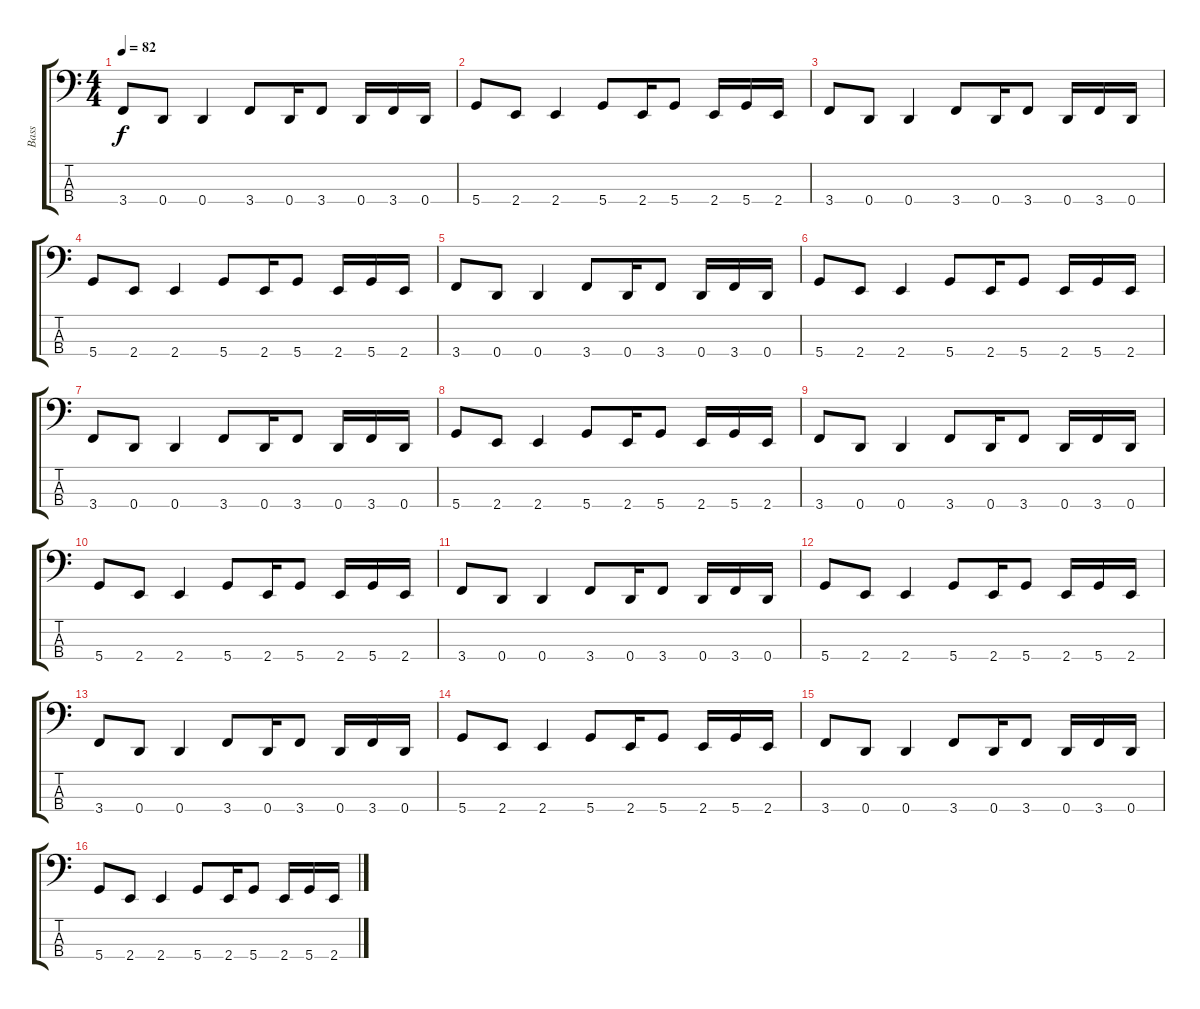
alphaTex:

\track ("Bass " "Bass ") {instrument electricbassfinger}
\staff {score tabs}
\tuning (G2 D2 A1 D1) {hide}
\ts (4 4)
\tempo 82
\clef f4
\ks c
3.4.8{dy f} 0.4.8 0.4.4 3.4.8 0.4.16 3.4.8 0.4.16 3.4.16 0.4.16 |
5.4.8 2.4.8 2.4.4 5.4.8 2.4.16 5.4.8 2.4.16 5.4.16 2.4.16 |
3.4.8 0.4.8 0.4.4 3.4.8 0.4.16 3.4.8 0.4.16 3.4.16 0.4.16 |
5.4.8 2.4.8 2.4.4 5.4.8 2.4.16 5.4.8 2.4.16 5.4.16 2.4.16 |
3.4.8 0.4.8 0.4.4 3.4.8 0.4.16 3.4.8 0.4.16 3.4.16 0.4.16 |
5.4.8 2.4.8 2.4.4 5.4.8 2.4.16 5.4.8 2.4.16 5.4.16 2.4.16 |
3.4.8 0.4.8 0.4.4 3.4.8 0.4.16 3.4.8 0.4.16 3.4.16 0.4.16 |
5.4.8 2.4.8 2.4.4 5.4.8 2.4.16 5.4.8 2.4.16 5.4.16 2.4.16 |
3.4.8 0.4.8 0.4.4 3.4.8 0.4.16 3.4.8 0.4.16 3.4.16 0.4.16 |
5.4.8 2.4.8 2.4.4 5.4.8 2.4.16 5.4.8 2.4.16 5.4.16 2.4.16 |
3.4.8 0.4.8 0.4.4 3.4.8 0.4.16 3.4.8 0.4.16 3.4.16 0.4.16 |
5.4.8 2.4.8 2.4.4 5.4.8 2.4.16 5.4.8 2.4.16 5.4.16 2.4.16 |
3.4.8 0.4.8 0.4.4 3.4.8 0.4.16 3.4.8 0.4.16 3.4.16 0.4.16 |
5.4.8 2.4.8 2.4.4 5.4.8 2.4.16 5.4.8 2.4.16 5.4.16 2.4.16 |
3.4.8 0.4.8 0.4.4 3.4.8 0.4.16 3.4.8 0.4.16 3.4.16 0.4.16 |
5.4.8 2.4.8 2.4.4 5.4.8 2.4.16 5.4.8 2.4.16 5.4.16 2.4.16
